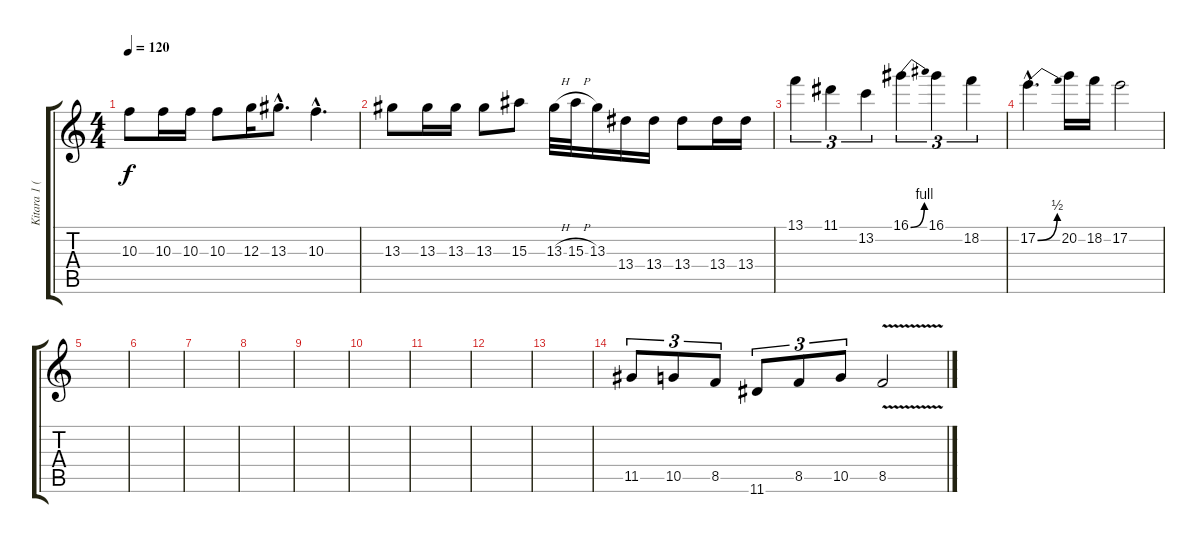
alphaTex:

\track ("Kitara 1 (Lead)" "Kitara 1 (") {instrument distortionguitar}
\staff {score tabs}
\tuning (E4 B3 G3 D3 A2 E2) {hide}
\ts (4 4)
\tempo 120
\clef g2
\ks c
10.3.8{dy f} 10.3.16 10.3.16 10.3.8 12.3.16 13.3{hac}.8{d} 10.3{hac}.4{d} |
13.3.8 13.3.16 13.3.16 13.3.8 15.3.8 13.3{h}.32 15.3{h}.32 13.3.16 13.4.16 13.4.16 13.4.8 13.4.16 13.4.16 |
13.1.4{tu (3 2)} 11.1.4{tu (3 2)} 13.2.4{tu (3 2)} 16.1{be (bend 0 0 60 4)}.4{tu (3 2)} 16.1.4{tu (3 2)} 18.2.4{tu (3 2)} |
17.2{be (bend 0 0 60 2) hac}.4{d} 20.2.16 18.2.16 17.2.2 |
|
|
|
|
|
|
|
|
|
11.5.8{tu (3 2)} 10.5.8{tu (3 2)} 8.5.8{tu (3 2)} 11.6.8{tu (3 2)} 8.5.8{tu (3 2)} 10.5.8{tu (3 2)} 8.5{v}.2
